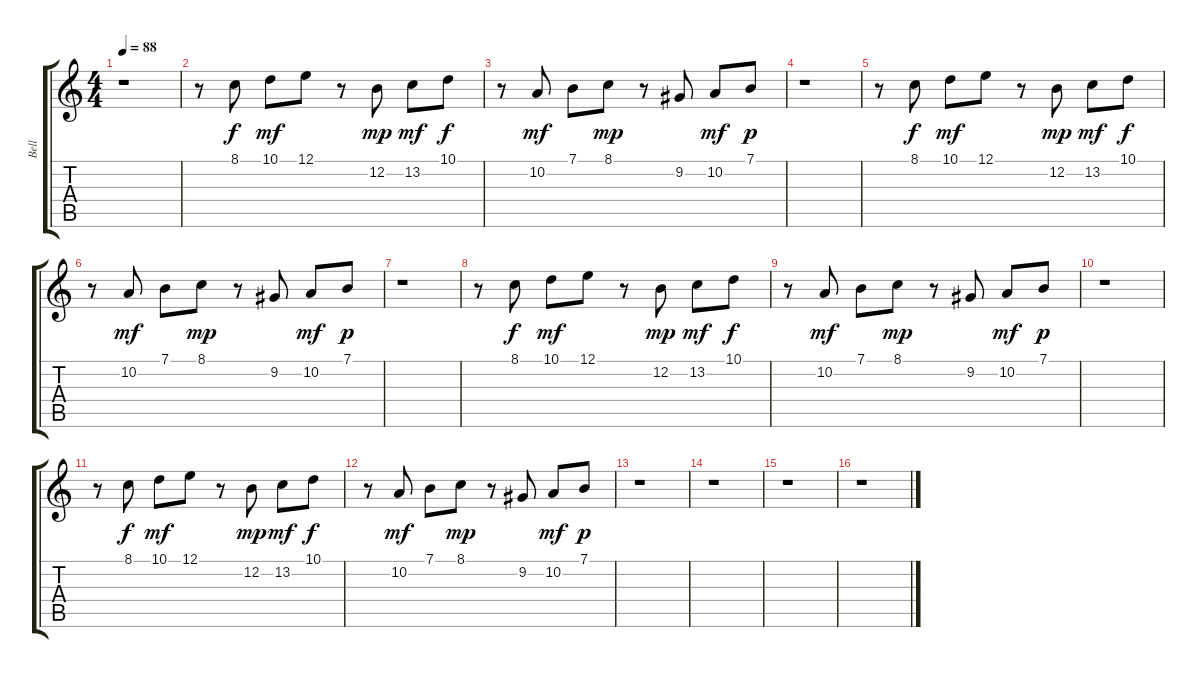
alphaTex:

\track ("Bell" "Bell") {instrument vibraphone}
\staff {score tabs}
\tuning (E4 B3 G3 D3 A2 E2) {hide}
\ts (4 4)
\tempo 88
\clef g2
\ks c
r.1{dy p} |
r.8 8.1.8{dy f} 10.1.8{dy mf} 12.1.8 r.8 12.2.8{dy mp} 13.2.8{dy mf} 10.1.8{dy f} |
r.8 10.2.8{dy mf} 7.1.8 8.1.8{dy mp} r.8 9.2.8 10.2.8{dy mf} 7.1.8{dy p} |
r.1 |
r.8 8.1.8{dy f} 10.1.8{dy mf} 12.1.8 r.8 12.2.8{dy mp} 13.2.8{dy mf} 10.1.8{dy f} |
r.8 10.2.8{dy mf} 7.1.8 8.1.8{dy mp} r.8 9.2.8 10.2.8{dy mf} 7.1.8{dy p} |
r.1 |
r.8 8.1.8{dy f} 10.1.8{dy mf} 12.1.8 r.8 12.2.8{dy mp} 13.2.8{dy mf} 10.1.8{dy f} |
r.8 10.2.8{dy mf} 7.1.8 8.1.8{dy mp} r.8 9.2.8 10.2.8{dy mf} 7.1.8{dy p} |
r.1 |
r.8 8.1.8{dy f} 10.1.8{dy mf} 12.1.8 r.8 12.2.8{dy mp} 13.2.8{dy mf} 10.1.8{dy f} |
r.8 10.2.8{dy mf} 7.1.8 8.1.8{dy mp} r.8 9.2.8 10.2.8{dy mf} 7.1.8{dy p} |
r.1 |
r.1 |
r.1 |
r.1
